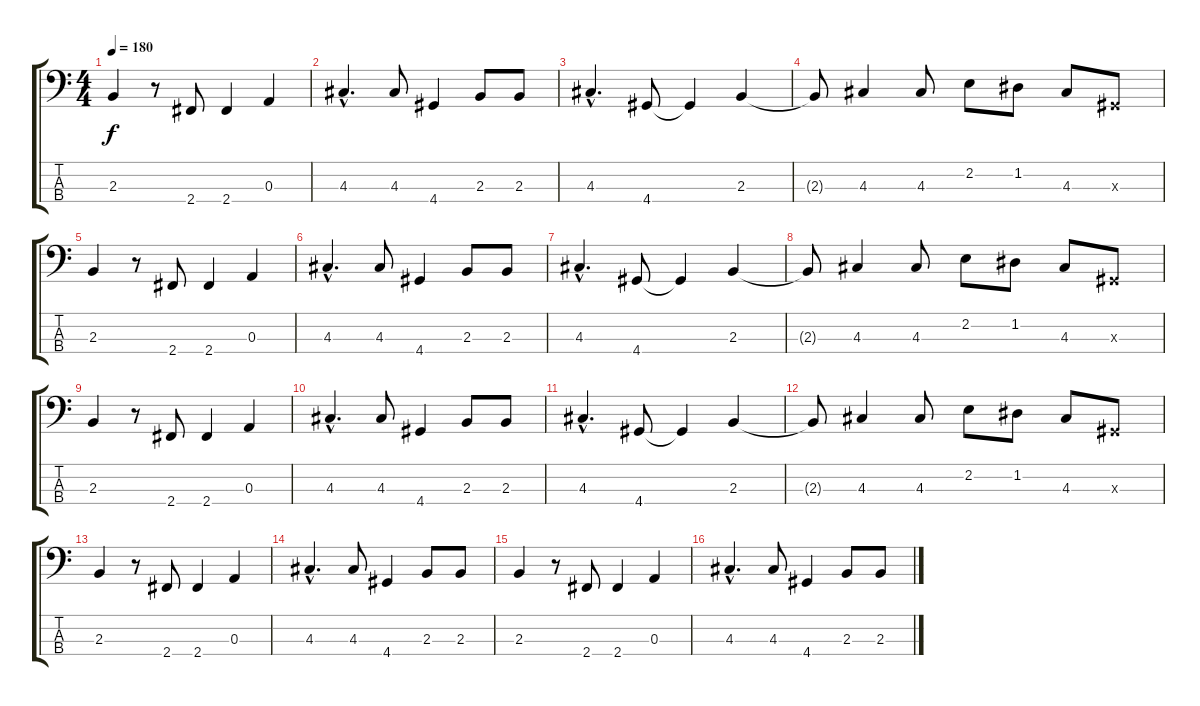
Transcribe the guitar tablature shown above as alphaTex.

\track "" {instrument electricbassfinger}
\staff {score tabs}
\tuning (G2 D2 A1 E1) {hide}
\ts (4 4)
\tempo 180
\clef f4
\ks c
2.3.4{dy f} r.8 2.4.8 2.4.4 0.3.4 |
4.3{hac}.4{d} 4.3.8 4.4.4 2.3.8 2.3.8 |
4.3{hac}.4{d} 4.4.8 4.4{t}.4 2.3.4 |
2.3{t}.8 4.3.4 4.3.8 2.2.8 1.2.8 4.3.8 -1.3{x}.8 |
2.3.4 r.8 2.4.8 2.4.4 0.3.4 |
4.3{hac}.4{d} 4.3.8 4.4.4 2.3.8 2.3.8 |
4.3{hac}.4{d} 4.4.8 4.4{t}.4 2.3.4 |
2.3{t}.8 4.3.4 4.3.8 2.2.8 1.2.8 4.3.8 -1.3{x}.8 |
2.3.4 r.8 2.4.8 2.4.4 0.3.4 |
4.3{hac}.4{d} 4.3.8 4.4.4 2.3.8 2.3.8 |
4.3{hac}.4{d} 4.4.8 4.4{t}.4 2.3.4 |
2.3{t}.8 4.3.4 4.3.8 2.2.8 1.2.8 4.3.8 -1.3{x}.8 |
2.3.4 r.8 2.4.8 2.4.4 0.3.4 |
4.3{hac}.4{d} 4.3.8 4.4.4 2.3.8 2.3.8 |
2.3.4 r.8 2.4.8 2.4.4 0.3.4 |
4.3{hac}.4{d} 4.3.8 4.4.4 2.3.8 2.3.8
